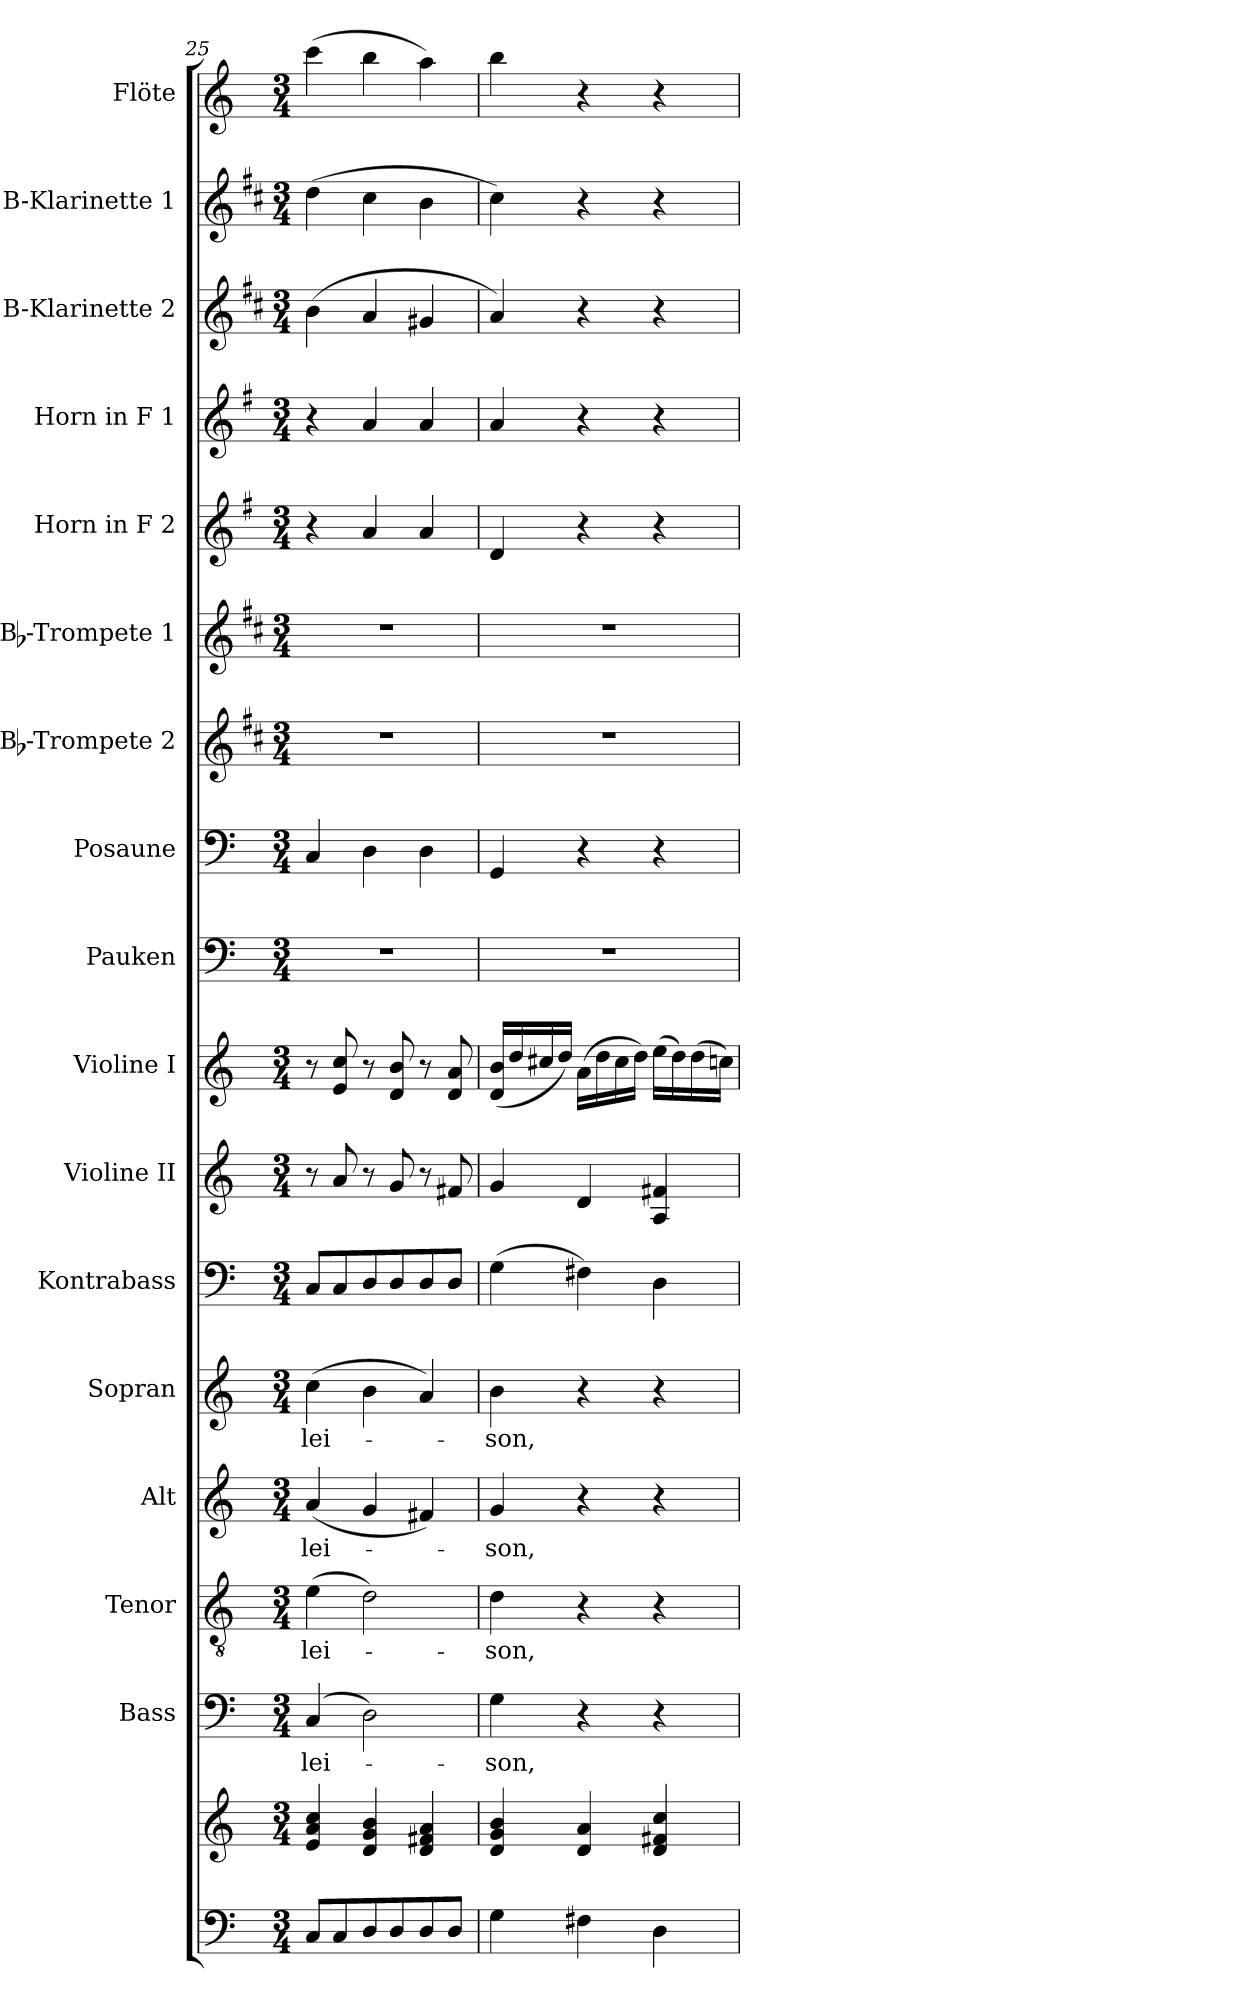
**kern	**kern	**kern	**text	**kern	**text	**kern	**text	**kern	**text	**kern	**kern	**kern	**kern	**kern	**kern	**kern	**kern	**kern	**kern	**kern	**kern
*part17	*part17	*part16	*part16	*part15	*part15	*part14	*part14	*part13	*part13	*part12	*part11	*part10	*part9	*part8	*part7	*part6	*part5	*part4	*part3	*part2	*part1
*staff18	*staff17	*staff16	*staff16	*staff15	*staff15	*staff14	*staff14	*staff13	*staff13	*staff12	*staff11	*staff10	*staff9	*staff8	*staff7	*staff6	*staff5	*staff4	*staff3	*staff2	*staff1
*	*	*I"Bass	*	*I"Tenor	*	*I"Alt	*	*I"Sopran	*	*I"Kontrabass	*I"Violine II	*I"Violine I	*I"Pauken	*I"Posaune	*I"Bb-Trompete 2	*I"Bb-Trompete 1	*I"Horn in F 2	*I"Horn in F 1	*I"B-Klarinette 2	*I"B-Klarinette 1	*I"Flöte
*	*	*I'B.	*	*I'T.	*	*I'A.	*	*I'S.	*	*I'Kb.	*I'Vl. II	*I'Vl. I	*I'Pk.	*I'Pos.	*I'Bb Trp. 2	*I'Bb Trp. 1	*I'Hrn. 2	*I'Hrn. 1	*I'B Kl. 2	*I'B Kl. 1	*I'Fl.
*clefF4	*clefG2	*clefF4	*	*clefGv2	*	*clefG2	*	*clefG2	*	*clefF4	*clefG2	*clefG2	*clefF4	*clefF4	*clefG2	*clefG2	*clefG2	*clefG2	*clefG2	*clefG2	*clefG2
*	*	*	*	*	*	*	*	*	*	*ITrd7c12	*	*	*	*	*ITrd1c2	*ITrd1c2	*ITrd4c7	*ITrd4c7	*ITrd1c2	*ITrd1c2	*
*k[]	*k[]	*k[]	*	*k[]	*	*k[]	*	*k[]	*	*k[]	*k[]	*k[]	*k[]	*k[]	*k[]	*k[]	*k[]	*k[]	*k[]	*k[]	*k[]
*C:	*C:	*C:	*	*C:	*	*C:	*	*C:	*	*C:	*C:	*C:	*C:	*C:	*C:	*C:	*C:	*C:	*C:	*C:	*C:
*M3/4	*M3/4	*M3/4	*	*M3/4	*	*M3/4	*	*M3/4	*	*M3/4	*M3/4	*M3/4	*M3/4	*M3/4	*M3/4	*M3/4	*M3/4	*M3/4	*M3/4	*M3/4	*M3/4
=25	=25	=25	=25	=25	=25	=25	=25	=25	=25	=25	=25	=25	=25	=25	=25	=25	=25	=25	=25	=25	=25
!	!	!	!LO:LY:b	!	!LO:LY:b	!	!LO:LY:b	!	!LO:LY:b	!	!	!	!	!	!	!	!	!	!	!	!
8C/L	4e/ 4a/ 4cc/	(4C/	-lei-	(>4e\	-lei-	(<4a/	-lei-	(>4cc\	-lei-	8CC/L	8r	8r	2.r	4C/	2.r	2.r	4r	4r	(>4a\	(>4cc\	(>4ccc\
8C/	.	.	.	.	.	.	.	.	.	8CC/	8a/	8e/ 8cc/	.	.	.	.	.	.	.	.	.
8D/	4d/ 4g/ 4b/	2D\)	.	2d\)	.	4g/	.	4b\	.	8DD/	8r	8r	.	4D\	.	.	4d/	4d/	4g/	4b\	4bb\
8D/	.	.	.	.	.	.	.	.	.	8DD/	8g/	8d/ 8b/	.	.	.	.	.	.	.	.	.
8D/	4d/ 4f#X/ 4a/	.	.	.	.	4f#X/)	.	4a/)	.	8DD/	8r	8r	.	4D\	.	.	4d/	4d/	4f#X/	4a\	4aa\)
8D/J	.	.	.	.	.	.	.	.	.	8DD/J	8f#X/	8d/ 8a/	.	.	.	.	.	.	.	.	.
=26	=26	=26	=26	=26	=26	=26	=26	=26	=26	=26	=26	=26	=26	=26	=26	=26	=26	=26	=26	=26	=26
!	!	!	!LO:LY:b	!	!LO:LY:b	!	!LO:LY:b	!	!LO:LY:b	!	!	!	!	!	!	!	!	!	!	!	!
4G\	4d/ 4g/ 4b/	4G\	-son,	4d\	-son,	4g/	-son,	4b\	-son,	(>4GG\	4g/	(<16d/ 16b/LL	2.r	4GG/	2.r	2.r	4G/	4d/	4g/)	4b\)	4bb\
.	.	.	.	.	.	.	.	.	.	.	.	16dd/	.	.	.	.	.	.	.	.	.
.	.	.	.	.	.	.	.	.	.	.	.	16cc#X/	.	.	.	.	.	.	.	.	.
.	.	.	.	.	.	.	.	.	.	.	.	16dd/JJ)	.	.	.	.	.	.	.	.	.
4F#X\	4d/ 4a/	4r	.	4r	.	4r	.	4r	.	4FF#X\)	4d/	(>16a\LL	.	4r	.	.	4r	4r	4r	4r	4r
.	.	.	.	.	.	.	.	.	.	.	.	16dd\	.	.	.	.	.	.	.	.	.
.	.	.	.	.	.	.	.	.	.	.	.	16cc#\	.	.	.	.	.	.	.	.	.
.	.	.	.	.	.	.	.	.	.	.	.	16dd\JJ)	.	.	.	.	.	.	.	.	.
4D\	4d/ 4f#X/ 4cc/	4r	.	4r	.	4r	.	4r	.	4DD\	4A/ 4f#X/	(>16ee\LL	.	4r	.	.	4r	4r	4r	4r	4r
.	.	.	.	.	.	.	.	.	.	.	.	16dd\)	.	.	.	.	.	.	.	.	.
.	.	.	.	.	.	.	.	.	.	.	.	(>16dd\	.	.	.	.	.	.	.	.	.
.	.	.	.	.	.	.	.	.	.	.	.	16ccn\JJ)	.	.	.	.	.	.	.	.	.
=	=	=	=	=	=	=	=	=	=	=	=	=	=	=	=	=	=	=	=	=	=
*-	*-	*-	*-	*-	*-	*-	*-	*-	*-	*-	*-	*-	*-	*-	*-	*-	*-	*-	*-	*-	*-
